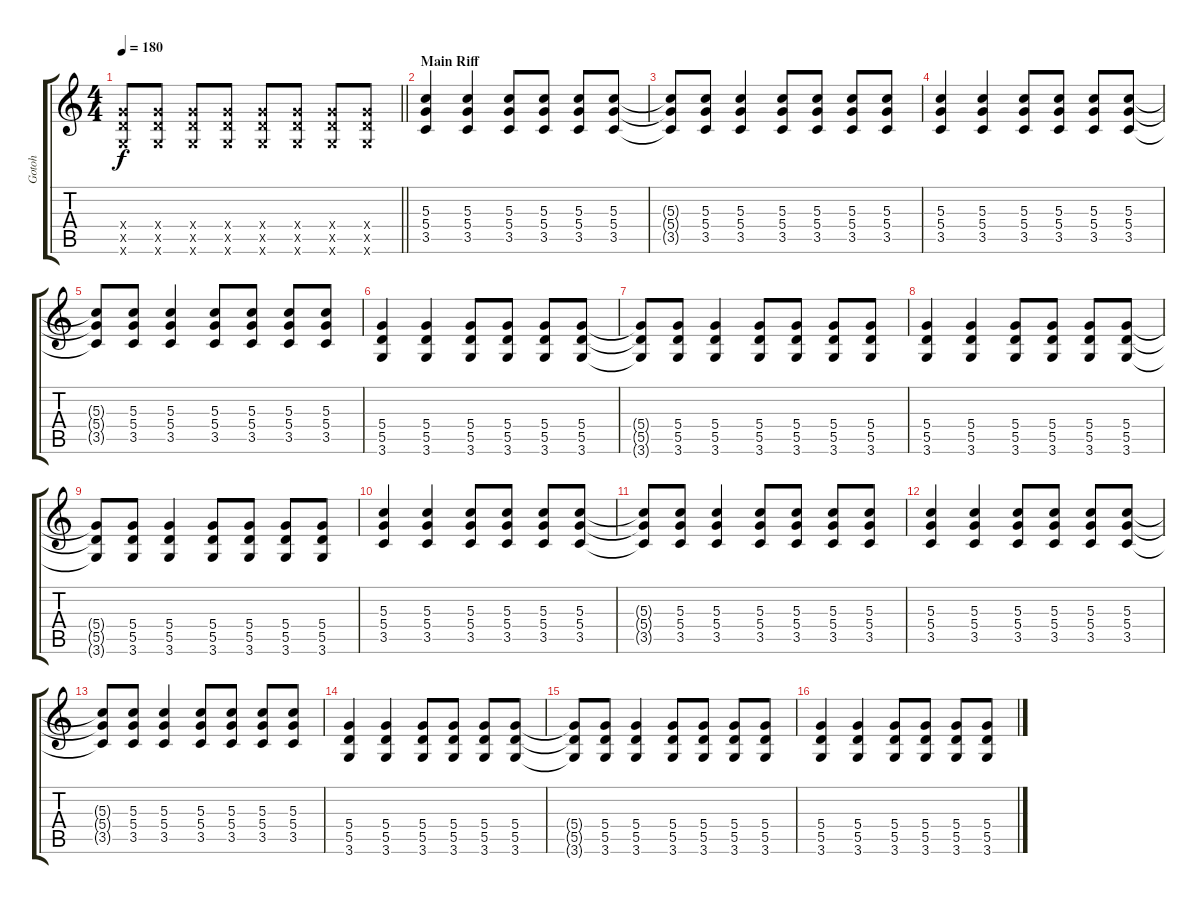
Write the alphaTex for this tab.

\track ("Gotoh" "Gotoh") {instrument distortionguitar}
\staff {score tabs}
\tuning (E4 B3 G3 D3 A2 E2) {hide}
\ts (4 4)
\tempo 180
\clef g2
\barLineRight lightlight
\ks c
(5.4{x} 5.5{x} 3.6{x}).8{dy f} (5.4{x} 5.5{x} 3.6{x}).8 (5.4{x} 5.5{x} 3.6{x}).8 (5.4{x} 5.5{x} 3.6{x}).8 (5.4{x} 5.5{x} 3.6{x}).8 (5.4{x} 5.5{x} 3.6{x}).8 (5.4{x} 5.5{x} 3.6{x}).8 (5.4{x} 5.5{x} 3.6{x}).8 |
\section ("" "Main Riff")
(5.3 5.4 3.5).4 (5.3 5.4 3.5).4 (5.3 5.4 3.5).8 (5.3 5.4 3.5).8 (5.3 5.4 3.5).8 (5.3 5.4 3.5).8 |
(5.3{t} 5.4{t} 3.5{t}).8 (5.3 5.4 3.5).8 (5.3 5.4 3.5).4 (5.3 5.4 3.5).8 (5.3 5.4 3.5).8 (5.3 5.4 3.5).8 (5.3 5.4 3.5).8 |
(5.3 5.4 3.5).4 (5.3 5.4 3.5).4 (5.3 5.4 3.5).8 (5.3 5.4 3.5).8 (5.3 5.4 3.5).8 (5.3 5.4 3.5).8 |
(5.3{t} 5.4{t} 3.5{t}).8 (5.3 5.4 3.5).8 (5.3 5.4 3.5).4 (5.3 5.4 3.5).8 (5.3 5.4 3.5).8 (5.3 5.4 3.5).8 (5.3 5.4 3.5).8 |
(5.4 5.5 3.6).4 (5.4 5.5 3.6).4 (5.4 5.5 3.6).8 (5.4 5.5 3.6).8 (5.4 5.5 3.6).8 (5.4 5.5 3.6).8 |
(5.4{t} 5.5{t} 3.6{t}).8 (5.4 5.5 3.6).8 (5.4 5.5 3.6).4 (5.4 5.5 3.6).8 (5.4 5.5 3.6).8 (5.4 5.5 3.6).8 (5.4 5.5 3.6).8 |
(5.4 5.5 3.6).4 (5.4 5.5 3.6).4 (5.4 5.5 3.6).8 (5.4 5.5 3.6).8 (5.4 5.5 3.6).8 (5.4 5.5 3.6).8 |
(5.4{t} 5.5{t} 3.6{t}).8 (5.4 5.5 3.6).8 (5.4 5.5 3.6).4 (5.4 5.5 3.6).8 (5.4 5.5 3.6).8 (5.4 5.5 3.6).8 (5.4 5.5 3.6).8 |
(5.3 5.4 3.5).4 (5.3 5.4 3.5).4 (5.3 5.4 3.5).8 (5.3 5.4 3.5).8 (5.3 5.4 3.5).8 (5.3 5.4 3.5).8 |
(5.3{t} 5.4{t} 3.5{t}).8 (5.3 5.4 3.5).8 (5.3 5.4 3.5).4 (5.3 5.4 3.5).8 (5.3 5.4 3.5).8 (5.3 5.4 3.5).8 (5.3 5.4 3.5).8 |
(5.3 5.4 3.5).4 (5.3 5.4 3.5).4 (5.3 5.4 3.5).8 (5.3 5.4 3.5).8 (5.3 5.4 3.5).8 (5.3 5.4 3.5).8 |
(5.3{t} 5.4{t} 3.5{t}).8 (5.3 5.4 3.5).8 (5.3 5.4 3.5).4 (5.3 5.4 3.5).8 (5.3 5.4 3.5).8 (5.3 5.4 3.5).8 (5.3 5.4 3.5).8 |
(5.4 5.5 3.6).4 (5.4 5.5 3.6).4 (5.4 5.5 3.6).8 (5.4 5.5 3.6).8 (5.4 5.5 3.6).8 (5.4 5.5 3.6).8 |
(5.4{t} 5.5{t} 3.6{t}).8 (5.4 5.5 3.6).8 (5.4 5.5 3.6).4 (5.4 5.5 3.6).8 (5.4 5.5 3.6).8 (5.4 5.5 3.6).8 (5.4 5.5 3.6).8 |
(5.4 5.5 3.6).4 (5.4 5.5 3.6).4 (5.4 5.5 3.6).8 (5.4 5.5 3.6).8 (5.4 5.5 3.6).8 (5.4 5.5 3.6).8
